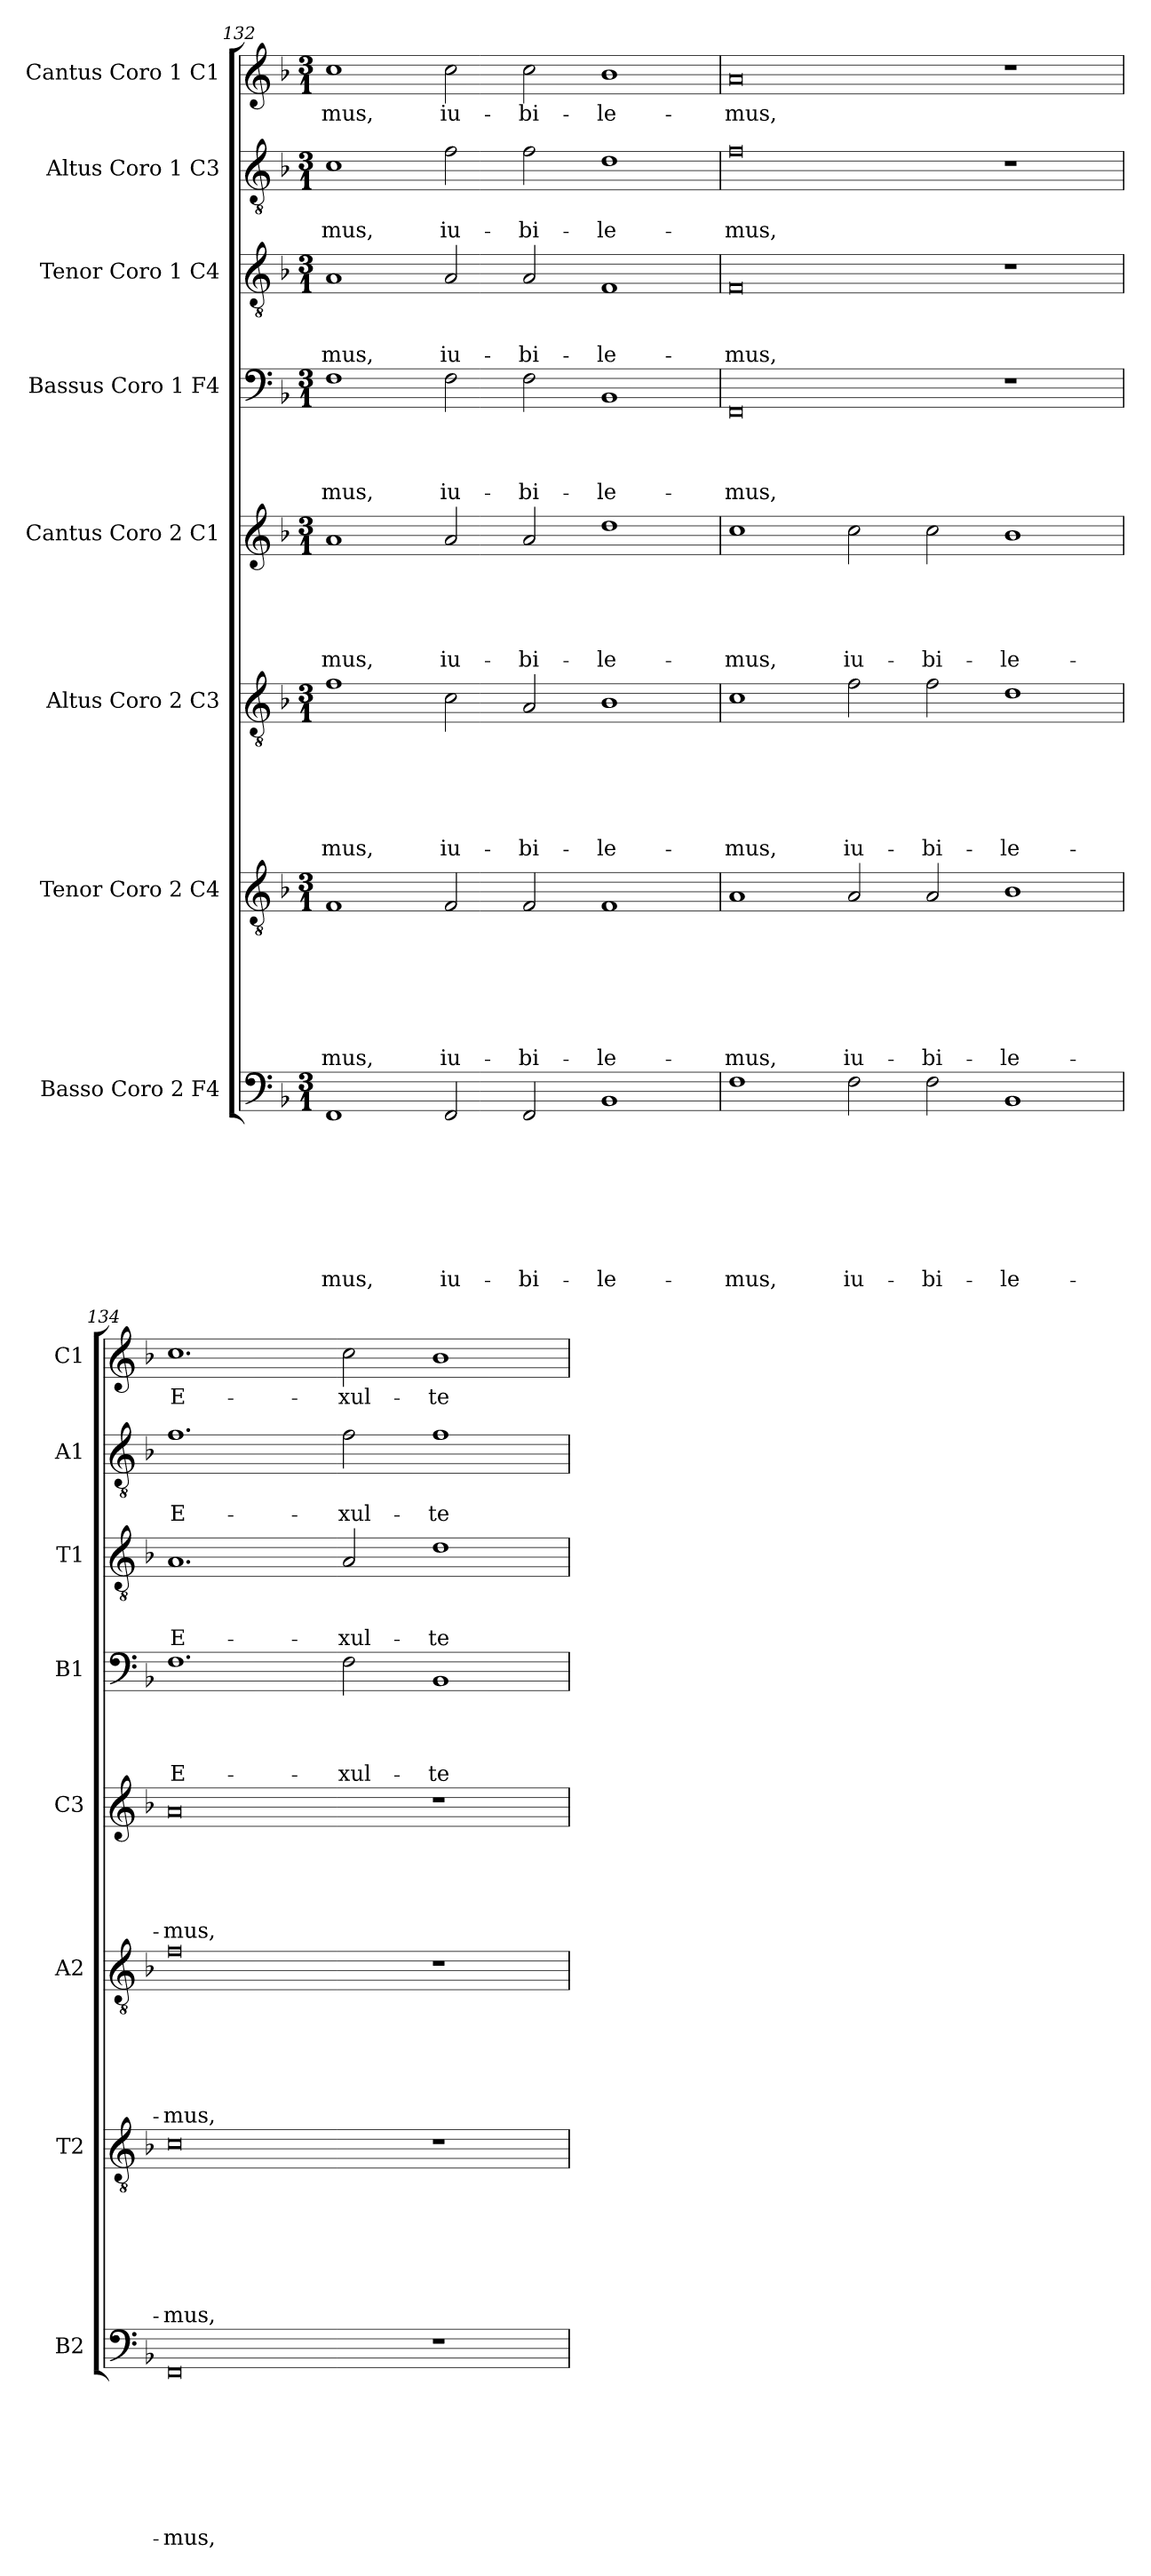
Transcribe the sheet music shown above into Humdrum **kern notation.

**kern	**text	**text	**text	**text	**text	**text	**text	**text	**kern	**text	**text	**text	**text	**text	**text	**text	**kern	**text	**text	**text	**text	**text	**text	**kern	**text	**text	**text	**text	**text	**kern	**text	**text	**text	**text	**kern	**text	**text	**text	**kern	**text	**text	**kern	**text
*part8	*part8	*part8	*part8	*part8	*part8	*part8	*part8	*part8	*part7	*part7	*part7	*part7	*part7	*part7	*part7	*part7	*part6	*part6	*part6	*part6	*part6	*part6	*part6	*part5	*part5	*part5	*part5	*part5	*part5	*part4	*part4	*part4	*part4	*part4	*part3	*part3	*part3	*part3	*part2	*part2	*part2	*part1	*part1
*staff8	*staff8	*staff8	*staff8	*staff8	*staff8	*staff8	*staff8	*staff8	*staff7	*staff7	*staff7	*staff7	*staff7	*staff7	*staff7	*staff7	*staff6	*staff6	*staff6	*staff6	*staff6	*staff6	*staff6	*staff5	*staff5	*staff5	*staff5	*staff5	*staff5	*staff4	*staff4	*staff4	*staff4	*staff4	*staff3	*staff3	*staff3	*staff3	*staff2	*staff2	*staff2	*staff1	*staff1
*I"Basso Coro 2 F4	*	*	*	*	*	*	*	*	*I"Tenor  Coro 2 C4	*	*	*	*	*	*	*	*I"Altus Coro 2 C3	*	*	*	*	*	*	*I"Cantus  Coro 2 C1	*	*	*	*	*	*I"Bassus  Coro 1 F4	*	*	*	*	*I"Tenor  Coro 1 C4	*	*	*	*I"Altus  Coro 1 C3	*	*	*I"Cantus  Coro 1 C1	*
*I'B2	*	*	*	*	*	*	*	*	*I'T2	*	*	*	*	*	*	*	*I'A2	*	*	*	*	*	*	*I'C3	*	*	*	*	*	*I'B1	*	*	*	*	*I'T1	*	*	*	*I'A1	*	*	*I'C1	*
*clefF4	*	*	*	*	*	*	*	*	*clefGv2	*	*	*	*	*	*	*	*clefGv2	*	*	*	*	*	*	*clefG2	*	*	*	*	*	*clefF4	*	*	*	*	*clefGv2	*	*	*	*clefGv2	*	*	*clefG2	*
*k[b-]	*	*	*	*	*	*	*	*	*k[b-]	*	*	*	*	*	*	*	*k[b-]	*	*	*	*	*	*	*k[b-]	*	*	*	*	*	*k[b-]	*	*	*	*	*k[b-]	*	*	*	*k[b-]	*	*	*k[b-]	*
*F:	*	*	*	*	*	*	*	*	*F:	*	*	*	*	*	*	*	*F:	*	*	*	*	*	*	*F:	*	*	*	*	*	*F:	*	*	*	*	*F:	*	*	*	*F:	*	*	*F:	*
*M3/1	*	*	*	*	*	*	*	*	*M3/1	*	*	*	*	*	*	*	*M3/1	*	*	*	*	*	*	*M3/1	*	*	*	*	*	*M3/1	*	*	*	*	*M3/1	*	*	*	*M3/1	*	*	*M3/1	*
=132	=132	=132	=132	=132	=132	=132	=132	=132	=132	=132	=132	=132	=132	=132	=132	=132	=132	=132	=132	=132	=132	=132	=132	=132	=132	=132	=132	=132	=132	=132	=132	=132	=132	=132	=132	=132	=132	=132	=132	=132	=132	=132	=132
1FF	.	.	.	.	.	.	.	-mus,	1F	.	.	.	.	.	.	-mus,	1f	.	.	.	.	.	-mus,	1a	.	.	.	.	-mus,	1F	.	.	.	-mus,	1A	.	.	-mus,	1c	.	-mus,	1cc	-mus,
2FF/	.	.	.	.	.	.	.	iu-	2F/	.	.	.	.	.	.	iu-	2c\	.	.	.	.	.	iu-	2a/	.	.	.	.	iu-	2F\	.	.	.	iu-	2A/	.	.	iu-	2f\	.	iu-	2cc\	iu-
2FF/	.	.	.	.	.	.	.	-bi-	2F/	.	.	.	.	.	.	-bi-	2A/	.	.	.	.	.	-bi-	2a/	.	.	.	.	-bi-	2F\	.	.	.	-bi-	2A/	.	.	-bi-	2f\	.	-bi-	2cc\	-bi-
1BB-	.	.	.	.	.	.	.	-le-	1F	.	.	.	.	.	.	-le-	1B-	.	.	.	.	.	-le-	1dd	.	.	.	.	-le-	1BB-	.	.	.	-le-	1F	.	.	-le-	1d	.	-le-	1b-	-le-
=133	=133	=133	=133	=133	=133	=133	=133	=133	=133	=133	=133	=133	=133	=133	=133	=133	=133	=133	=133	=133	=133	=133	=133	=133	=133	=133	=133	=133	=133	=133	=133	=133	=133	=133	=133	=133	=133	=133	=133	=133	=133	=133	=133
1F	.	.	.	.	.	.	.	-mus,	1A	.	.	.	.	.	.	-mus,	1c	.	.	.	.	.	-mus,	1cc	.	.	.	.	-mus,	0FF	.	.	.	-mus,	0F	.	.	-mus,	0f	.	-mus,	0a	-mus,
2F\	.	.	.	.	.	.	.	iu-	2A/	.	.	.	.	.	.	iu-	2f\	.	.	.	.	.	iu-	2cc\	.	.	.	.	iu-	.	.	.	.	.	.	.	.	.	.	.	.	.	.
2F\	.	.	.	.	.	.	.	-bi-	2A/	.	.	.	.	.	.	-bi-	2f\	.	.	.	.	.	-bi-	2cc\	.	.	.	.	-bi-	.	.	.	.	.	.	.	.	.	.	.	.	.	.
1BB-	.	.	.	.	.	.	.	-le-	1B-	.	.	.	.	.	.	-le-	1d	.	.	.	.	.	-le-	1b-	.	.	.	.	-le-	1r	.	.	.	.	1r	.	.	.	1r	.	.	1r	.
!!LO:LB:g=z
=134	=134	=134	=134	=134	=134	=134	=134	=134	=134	=134	=134	=134	=134	=134	=134	=134	=134	=134	=134	=134	=134	=134	=134	=134	=134	=134	=134	=134	=134	=134	=134	=134	=134	=134	=134	=134	=134	=134	=134	=134	=134	=134	=134
0FF	.	.	.	.	.	.	.	-mus,	0c	.	.	.	.	.	.	-mus,	0f	.	.	.	.	.	-mus,	0a	.	.	.	.	-mus,	1.F	.	.	.	E-	1.A	.	.	E-	1.f	.	E-	1.cc	E-
.	.	.	.	.	.	.	.	.	.	.	.	.	.	.	.	.	.	.	.	.	.	.	.	.	.	.	.	.	.	2F\	.	.	.	-xul-	2A/	.	.	-xul-	2f\	.	-xul-	2cc\	-xul-
1r	.	.	.	.	.	.	.	.	1r	.	.	.	.	.	.	.	1r	.	.	.	.	.	.	1r	.	.	.	.	.	1BB-	.	.	.	-te-	1d	.	.	-te-	1f	.	-te-	1b-	-te-
=	=	=	=	=	=	=	=	=	=	=	=	=	=	=	=	=	=	=	=	=	=	=	=	=	=	=	=	=	=	=	=	=	=	=	=	=	=	=	=	=	=	=	=
*-	*-	*-	*-	*-	*-	*-	*-	*-	*-	*-	*-	*-	*-	*-	*-	*-	*-	*-	*-	*-	*-	*-	*-	*-	*-	*-	*-	*-	*-	*-	*-	*-	*-	*-	*-	*-	*-	*-	*-	*-	*-	*-	*-
